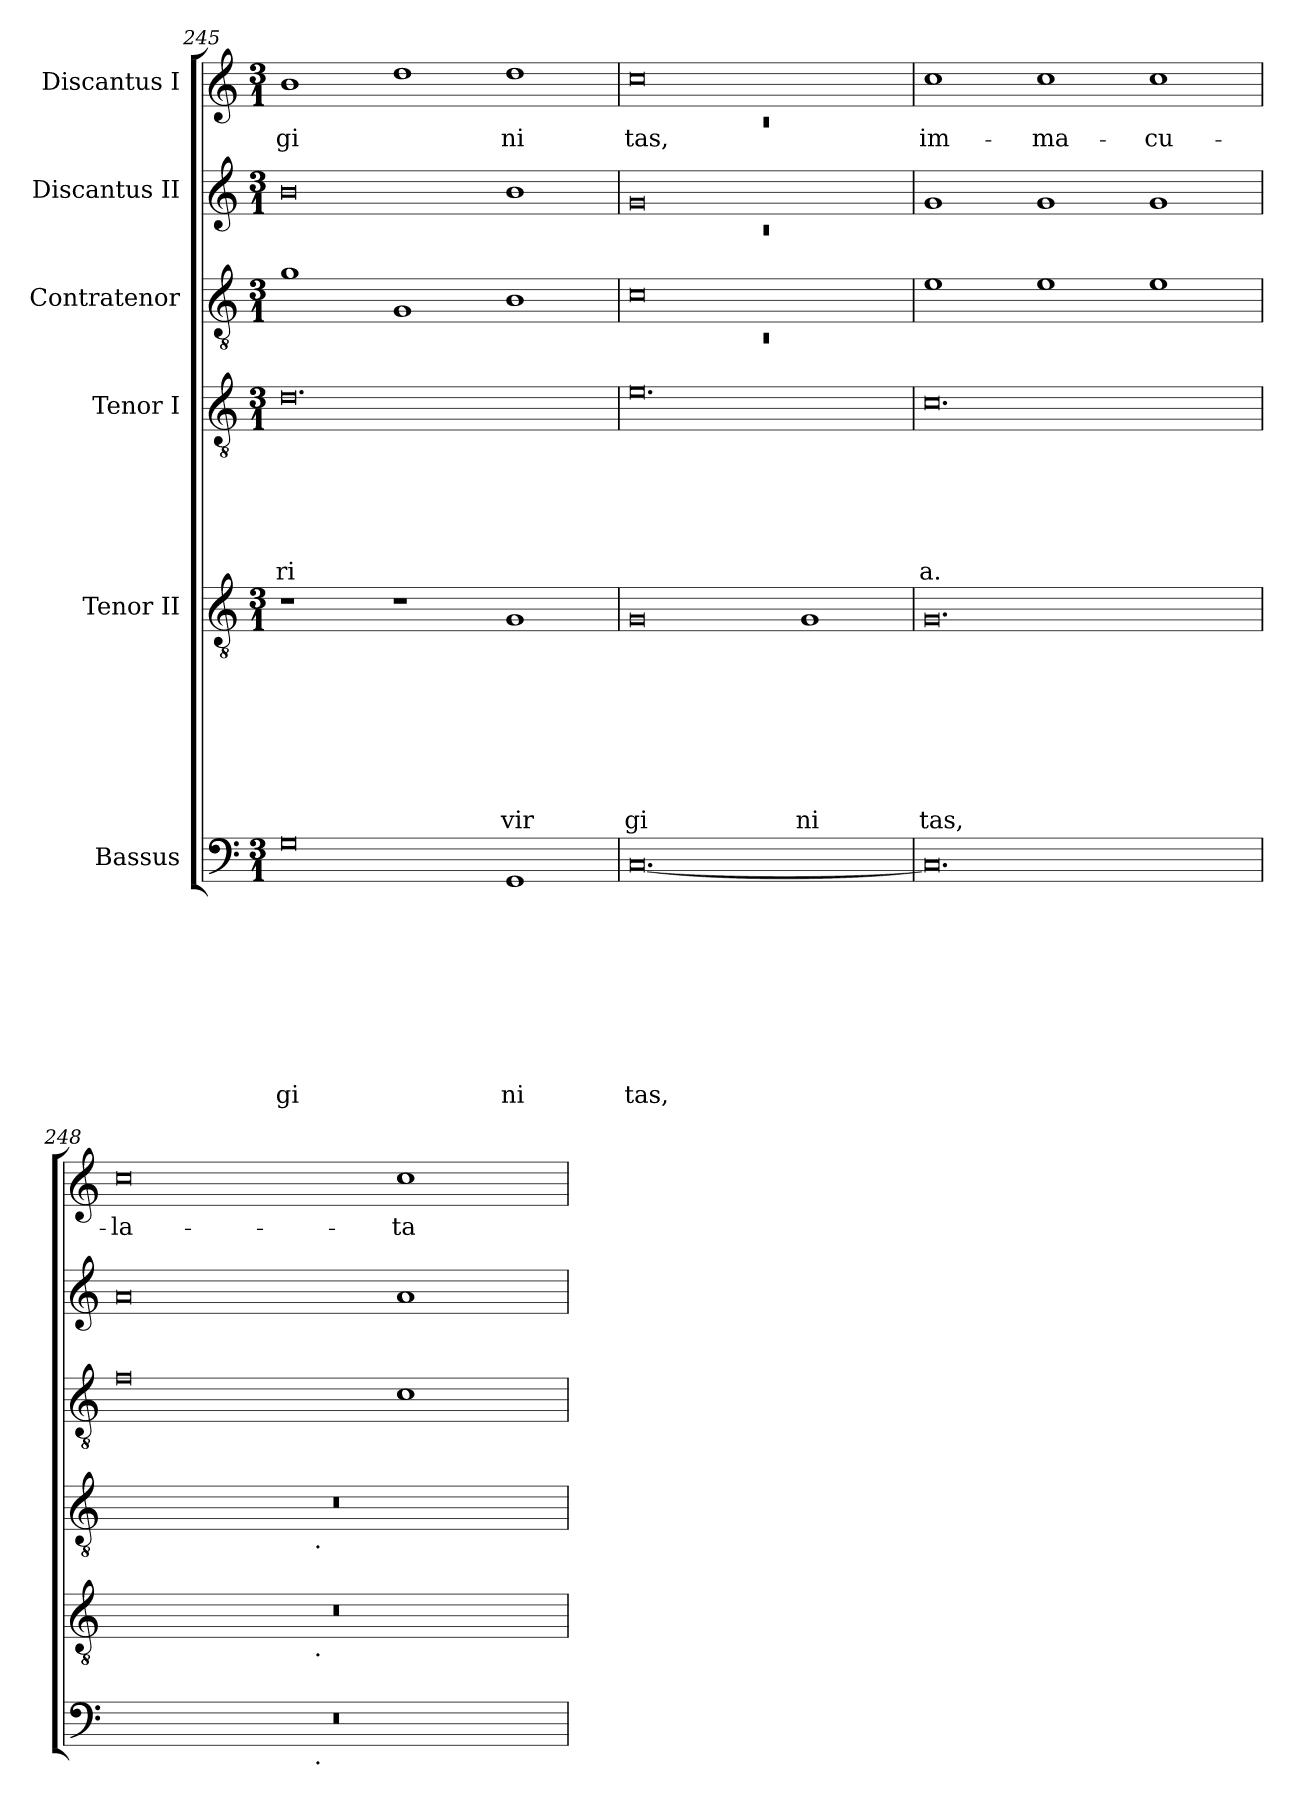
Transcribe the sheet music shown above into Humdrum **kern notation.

**kern	**text	**text	**text	**text	**text	**text	**text	**text	**text	**kern	**text	**text	**text	**text	**text	**text	**text	**text	**kern	**text	**text	**text	**text	**text	**text	**kern	**kern	**kern	**text
*part6	*part6	*part6	*part6	*part6	*part6	*part6	*part6	*part6	*part6	*part5	*part5	*part5	*part5	*part5	*part5	*part5	*part5	*part5	*part4	*part4	*part4	*part4	*part4	*part4	*part4	*part3	*part2	*part1	*part1
*staff6	*staff6	*staff6	*staff6	*staff6	*staff6	*staff6	*staff6	*staff6	*staff6	*staff5	*staff5	*staff5	*staff5	*staff5	*staff5	*staff5	*staff5	*staff5	*staff4	*staff4	*staff4	*staff4	*staff4	*staff4	*staff4	*staff3	*staff2	*staff1	*staff1
*I"Bassus	*	*	*	*	*	*	*	*	*	*I"Tenor II	*	*	*	*	*	*	*	*	*I"Tenor I	*	*	*	*	*	*	*I"Contratenor	*I"Discantus II	*I"Discantus I	*
*clefF4	*	*	*	*	*	*	*	*	*	*clefGv2	*	*	*	*	*	*	*	*	*clefGv2	*	*	*	*	*	*	*clefGv2	*clefG2	*clefG2	*
*k[]	*	*	*	*	*	*	*	*	*	*k[]	*	*	*	*	*	*	*	*	*k[]	*	*	*	*	*	*	*k[]	*k[]	*k[]	*
*C:	*	*	*	*	*	*	*	*	*	*C:	*	*	*	*	*	*	*	*	*C:	*	*	*	*	*	*	*C:	*C:	*C:	*
*M3/1	*	*	*	*	*	*	*	*	*	*M3/1	*	*	*	*	*	*	*	*	*M3/1	*	*	*	*	*	*	*M3/1	*M3/1	*M3/1	*
=245	=245	=245	=245	=245	=245	=245	=245	=245	=245	=245	=245	=245	=245	=245	=245	=245	=245	=245	=245	=245	=245	=245	=245	=245	=245	=245	=245	=245	=245
!	!	!	!	!	!	!	!	!	!LO:LY:b	!	!	!	!	!	!	!	!	!	!	!	!	!	!	!	!LO:LY:b	!	!	!	!LO:LY:b
0G	.	.	.	.	.	.	.	.	gi	1r	.	.	.	.	.	.	.	.	0.d	.	.	.	.	.	ri	1g	0b	1b	gi
.	.	.	.	.	.	.	.	.	.	1r	.	.	.	.	.	.	.	.	.	.	.	.	.	.	.	1G	.	1dd	.
!	!	!	!	!	!	!	!	!	!LO:LY:b	!	!	!	!	!	!	!	!	!LO:LY:b	!	!	!	!	!	!	!	!	!	!	!LO:LY:b
1GG	.	.	.	.	.	.	.	.	ni	1G	.	.	.	.	.	.	.	vir	.	.	.	.	.	.	.	1B	1b	1dd	ni
=246	=246	=246	=246	=246	=246	=246	=246	=246	=246	=246	=246	=246	=246	=246	=246	=246	=246	=246	=246	=246	=246	=246	=246	=246	=246	=246	=246	=246	=246
*	*	*	*	*	*	*	*	*	*	*	*	*	*	*	*	*	*	*	*	*	*	*	*	*	*	*^	*^	*^	*
!	!	!	!	!	!	!	!	!	!LO:LY:b	!	!	!	!	!	!	!	!	!LO:LY:b	!	!	!	!	!	!	!	!	!LO:N:vis=1	!	!LO:N:vis=1	!	!LO:N:vis=1	!LO:LY:b
[<0.C	.	.	.	.	.	.	.	.	tas,	0G	.	.	.	.	.	.	.	gi	0.e	.	.	.	.	.	.	0c	0.rC	0g	0.rc	0cc	0.rc	tas,
!	!	!	!	!	!	!	!	!	!	!	!	!	!	!	!	!	!	!LO:LY:b	!	!	!	!	!	!	!	!	!	!	!	!	!	!
.	.	.	.	.	.	.	.	.	.	1G	.	.	.	.	.	.	.	ni	.	.	.	.	.	.	.	1ryy	.	1ryy	.	1ryy	.	.
*	*	*	*	*	*	*	*	*	*	*	*	*	*	*	*	*	*	*	*	*	*	*	*	*	*	*v	*v	*	*	*v	*v	*
*	*	*	*	*	*	*	*	*	*	*	*	*	*	*	*	*	*	*	*	*	*	*	*	*	*	*	*v	*v	*	*
!!LO:PB:g=z
=247	=247	=247	=247	=247	=247	=247	=247	=247	=247	=247	=247	=247	=247	=247	=247	=247	=247	=247	=247	=247	=247	=247	=247	=247	=247	=247	=247	=247	=247
!	!	!	!	!	!	!	!	!	!	!	!	!	!	!	!	!	!	!LO:LY:b	!	!	!	!	!	!	!LO:LY:b	!	!	!	!LO:LY:b
0.C]	.	.	.	.	.	.	.	.	.	0.G	.	.	.	.	.	.	.	tas,	0.c	.	.	.	.	.	a.	1e	1g	1cc	im-
!	!	!	!	!	!	!	!	!	!	!	!	!	!	!	!	!	!	!	!	!	!	!	!	!	!	!	!	!	!LO:LY:b
.	.	.	.	.	.	.	.	.	.	.	.	.	.	.	.	.	.	.	.	.	.	.	.	.	.	1e	1g	1cc	-ma-
!	!	!	!	!	!	!	!	!	!	!	!	!	!	!	!	!	!	!	!	!	!	!	!	!	!	!	!	!	!LO:LY:b
.	.	.	.	.	.	.	.	.	.	.	.	.	.	.	.	.	.	.	.	.	.	.	.	.	.	1e	1g	1cc	-cu-
=248	=248	=248	=248	=248	=248	=248	=248	=248	=248	=248	=248	=248	=248	=248	=248	=248	=248	=248	=248	=248	=248	=248	=248	=248	=248	=248	=248	=248	=248
!	!	!	!	!	!	!	!	!	!	!	!	!	!	!	!	!	!	!	!	!	!	!	!	!	!	!	!	!	!LO:LY:b
*^	*	*	*	*	*	*	*	*	*	*^	*	*	*	*	*	*	*	*	*^	*	*	*	*	*	*	*	*	*	*
0.r	1ryy	.	.	.	.	.	.	.	.	.	0.r	1ryy	.	.	.	.	.	.	.	.	0.r	1ryy	.	.	.	.	.	.	0f	0a	0cc	-la-
.	4...ryy	.	.	.	.	.	.	.	.	.	.	4...ryy	.	.	.	.	.	.	.	.	.	4...ryy	.	.	.	.	.	.	.	.	.	.
!	!	!	!	!	!	!	!	!	!	!	!	!	!	!	!	!	!	!	!	!	!	!LO:TX:b:t=.	!	!	!	!	!	!	!	!	!	!
!	!	!	!	!	!	!	!	!	!	!	!	!LO:TX:b:t=.	!	!	!	!	!	!	!	!	!	!	!	!	!	!	!	!	!	!	!	!
!	!LO:TX:b:t=.	!	!	!	!	!	!	!	!	!	!	!	!	!	!	!	!	!	!	!	!	!	!	!	!	!	!	!	!	!	!	!
.	1ryy	.	.	.	.	.	.	.	.	.	.	1ryy	.	.	.	.	.	.	.	.	.	1ryy	.	.	.	.	.	.	.	.	.	.
!	!	!	!	!	!	!	!	!	!	!	!	!	!	!	!	!	!	!	!	!	!	!	!	!	!	!	!	!	!	!	!	!LO:LY:b
.	.	.	.	.	.	.	.	.	.	.	.	.	.	.	.	.	.	.	.	.	.	.	.	.	.	.	.	.	1c	1a	1cc	-ta
.	2ryy	.	.	.	.	.	.	.	.	.	.	2ryy	.	.	.	.	.	.	.	.	.	2ryy	.	.	.	.	.	.	.	.	.	.
.	32ryy	.	.	.	.	.	.	.	.	.	.	32ryy	.	.	.	.	.	.	.	.	.	32ryy	.	.	.	.	.	.	.	.	.	.
*v	*v	*	*	*	*	*	*	*	*	*	*	*	*	*	*	*	*	*	*	*	*v	*v	*	*	*	*	*	*	*	*	*	*
*	*	*	*	*	*	*	*	*	*	*v	*v	*	*	*	*	*	*	*	*	*	*	*	*	*	*	*	*	*	*	*
=	=	=	=	=	=	=	=	=	=	=	=	=	=	=	=	=	=	=	=	=	=	=	=	=	=	=	=	=	=
*-	*-	*-	*-	*-	*-	*-	*-	*-	*-	*-	*-	*-	*-	*-	*-	*-	*-	*-	*-	*-	*-	*-	*-	*-	*-	*-	*-	*-	*-
